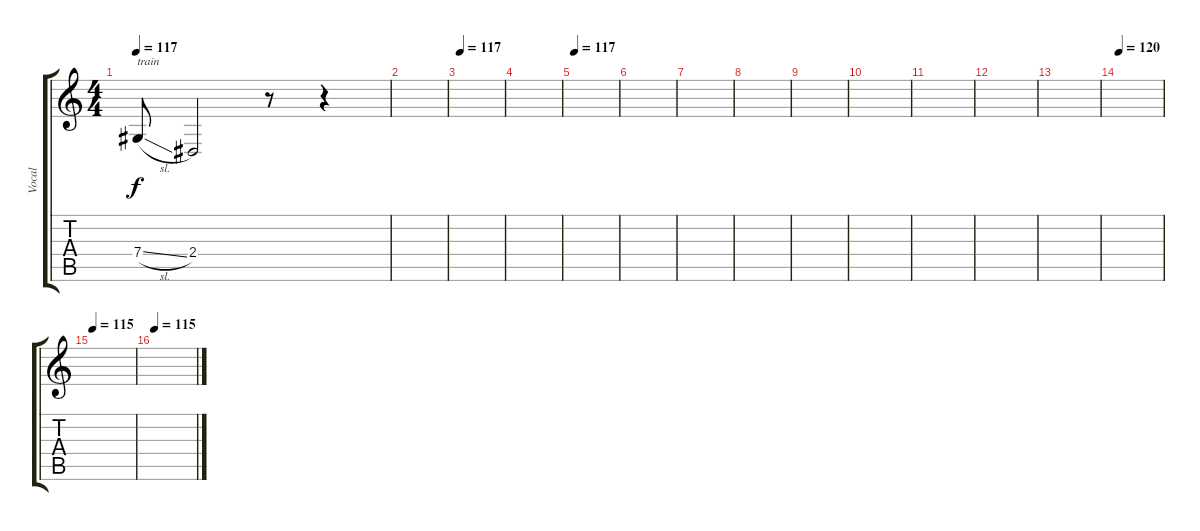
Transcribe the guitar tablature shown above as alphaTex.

\track ("Vocal" "Vocal") {instrument lead2sawtooth}
\staff {score tabs}
\tuning (Eb4 Bb3 Gb3 Db3 Ab2 Eb2) {hide}
\ts (4 4)
\tempo 117
\clef g2
\ks c
7.4{sl}.8{txt "train" dy f} 2.4.2 r.8 r.4 |
|
\tempo 117
|
|
\tempo 117
|
|
|
|
|
|
|
|
|
\tempo 120
|
\tempo 115
|
\tempo 115
